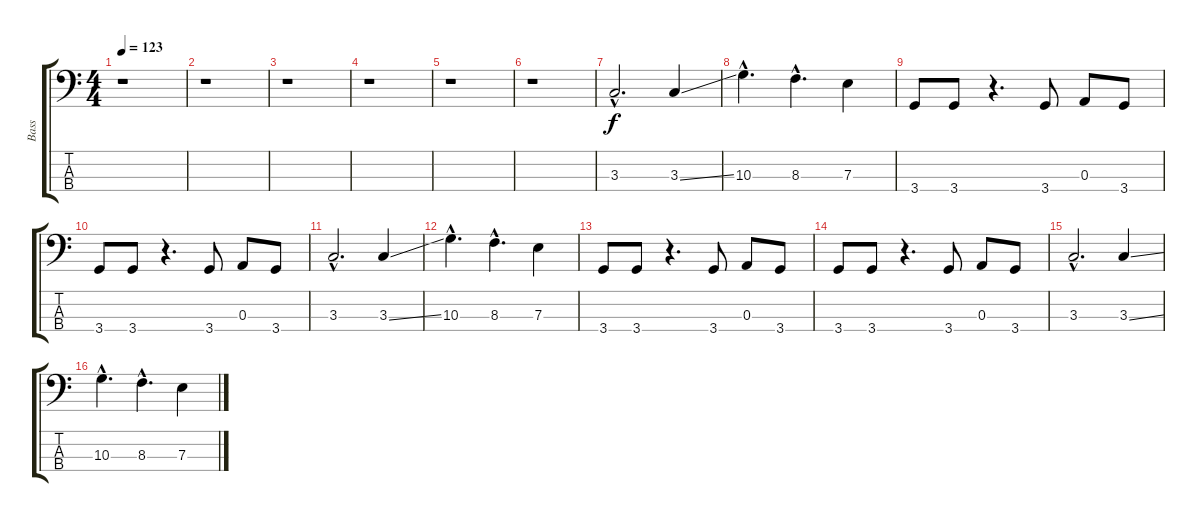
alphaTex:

\track ("Bass" "Bass") {instrument electricbasspick}
\staff {score tabs}
\tuning (G2 D2 A1 E1) {hide}
\ts (4 4)
\tempo 123
\clef f4
\ks c
r.1{dy f instrument electricbasspick} |
r.1 |
r.1 |
r.1 |
r.1 |
r.1 |
3.3{hac}.2{d} 3.3{ss}.4 |
10.3{hac}.4{d} 8.3{hac}.4{d} 7.3.4 |
3.4.8 3.4.8 r.4{d} 3.4.8 0.3.8 3.4.8 |
3.4.8 3.4.8 r.4{d} 3.4.8 0.3.8 3.4.8 |
3.3{hac}.2{d} 3.3{ss}.4 |
10.3{hac}.4{d} 8.3{hac}.4{d} 7.3.4 |
3.4.8 3.4.8 r.4{d} 3.4.8 0.3.8 3.4.8 |
3.4.8 3.4.8 r.4{d} 3.4.8 0.3.8 3.4.8 |
3.3{hac}.2{d} 3.3{ss}.4 |
10.3{hac}.4{d} 8.3{hac}.4{d} 7.3.4
